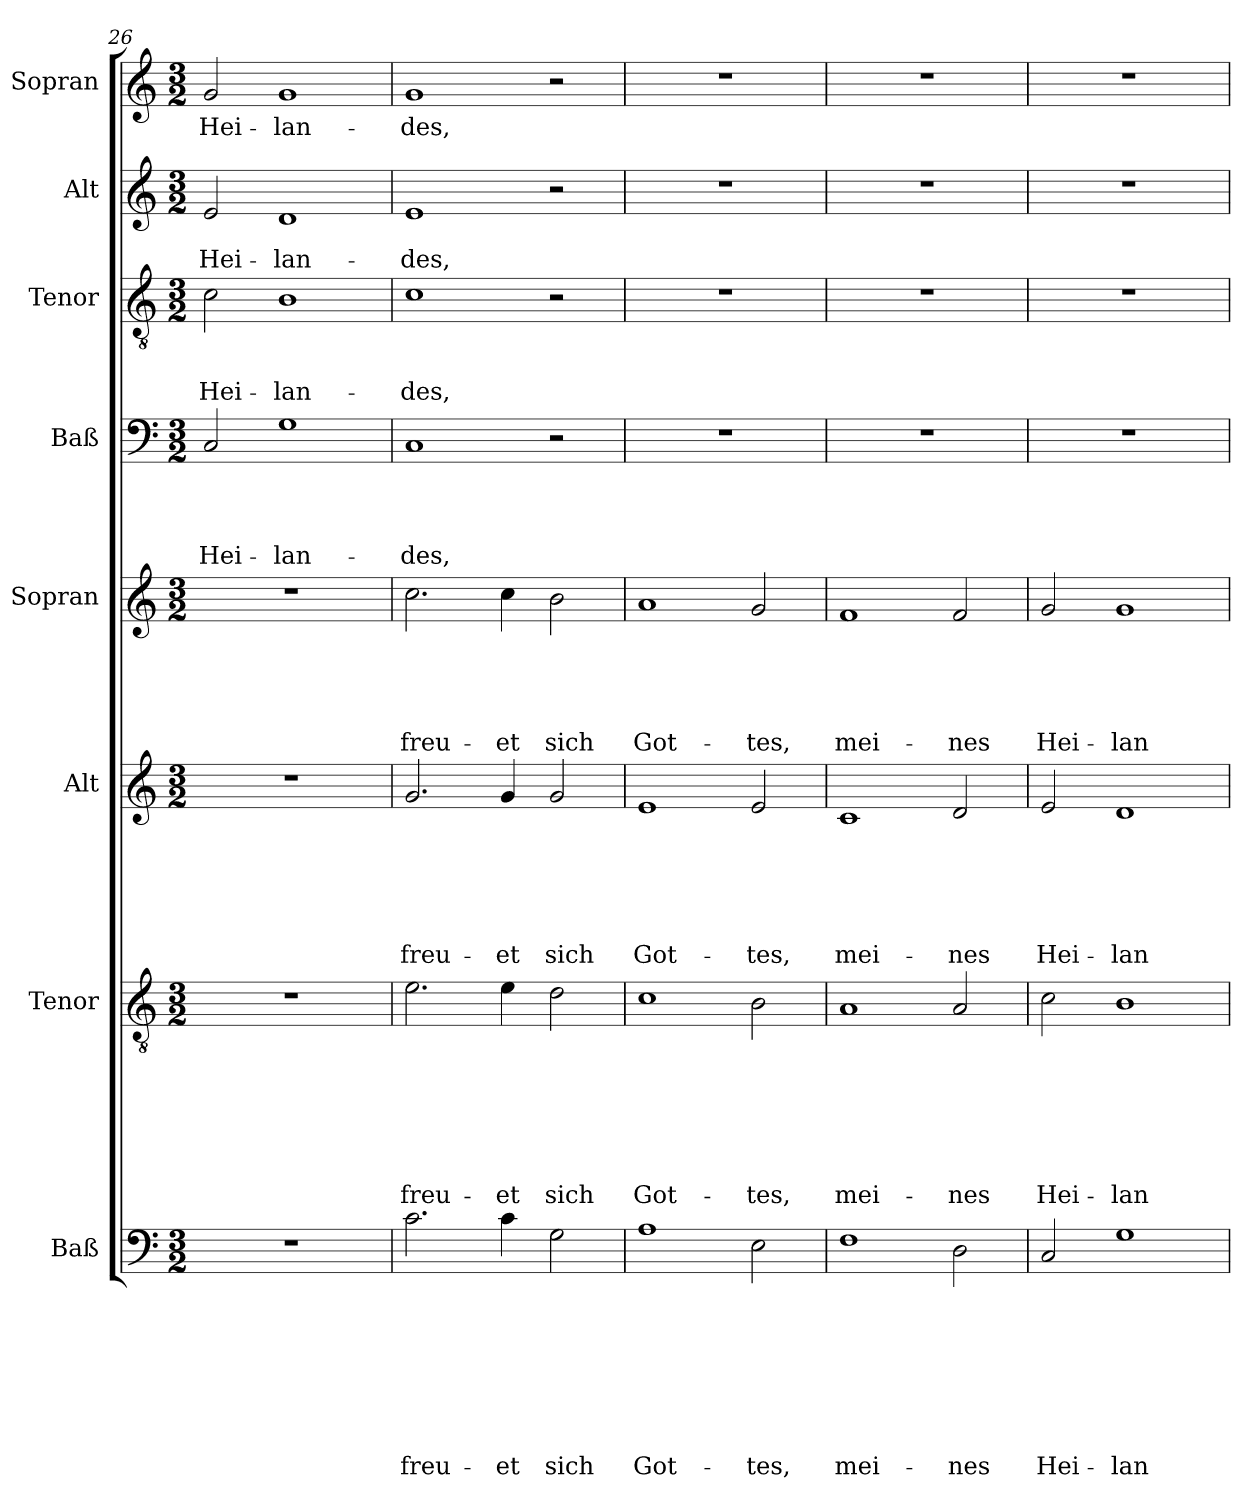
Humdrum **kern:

**kern	**text	**text	**text	**text	**text	**text	**text	**text	**kern	**text	**text	**text	**text	**text	**text	**text	**kern	**text	**text	**text	**text	**text	**text	**kern	**text	**text	**text	**text	**text	**kern	**text	**text	**text	**text	**kern	**text	**text	**text	**kern	**text	**text	**kern	**text
*part8	*part8	*part8	*part8	*part8	*part8	*part8	*part8	*part8	*part7	*part7	*part7	*part7	*part7	*part7	*part7	*part7	*part6	*part6	*part6	*part6	*part6	*part6	*part6	*part5	*part5	*part5	*part5	*part5	*part5	*part4	*part4	*part4	*part4	*part4	*part3	*part3	*part3	*part3	*part2	*part2	*part2	*part1	*part1
*staff8	*staff8	*staff8	*staff8	*staff8	*staff8	*staff8	*staff8	*staff8	*staff7	*staff7	*staff7	*staff7	*staff7	*staff7	*staff7	*staff7	*staff6	*staff6	*staff6	*staff6	*staff6	*staff6	*staff6	*staff5	*staff5	*staff5	*staff5	*staff5	*staff5	*staff4	*staff4	*staff4	*staff4	*staff4	*staff3	*staff3	*staff3	*staff3	*staff2	*staff2	*staff2	*staff1	*staff1
*I"Baß	*	*	*	*	*	*	*	*	*I"Tenor	*	*	*	*	*	*	*	*I"Alt	*	*	*	*	*	*	*I"Sopran	*	*	*	*	*	*I"Baß	*	*	*	*	*I"Tenor	*	*	*	*I"Alt	*	*	*I"Sopran	*
*clefF4	*	*	*	*	*	*	*	*	*clefGv2	*	*	*	*	*	*	*	*clefG2	*	*	*	*	*	*	*clefG2	*	*	*	*	*	*clefF4	*	*	*	*	*clefGv2	*	*	*	*clefG2	*	*	*clefG2	*
*k[]	*	*	*	*	*	*	*	*	*k[]	*	*	*	*	*	*	*	*k[]	*	*	*	*	*	*	*k[]	*	*	*	*	*	*k[]	*	*	*	*	*k[]	*	*	*	*k[]	*	*	*k[]	*
*C:	*	*	*	*	*	*	*	*	*C:	*	*	*	*	*	*	*	*C:	*	*	*	*	*	*	*C:	*	*	*	*	*	*C:	*	*	*	*	*C:	*	*	*	*C:	*	*	*C:	*
*M3/2	*	*	*	*	*	*	*	*	*M3/2	*	*	*	*	*	*	*	*M3/2	*	*	*	*	*	*	*M3/2	*	*	*	*	*	*M3/2	*	*	*	*	*M3/2	*	*	*	*M3/2	*	*	*M3/2	*
=26	=26	=26	=26	=26	=26	=26	=26	=26	=26	=26	=26	=26	=26	=26	=26	=26	=26	=26	=26	=26	=26	=26	=26	=26	=26	=26	=26	=26	=26	=26	=26	=26	=26	=26	=26	=26	=26	=26	=26	=26	=26	=26	=26
1.r	.	.	.	.	.	.	.	.	1.r	.	.	.	.	.	.	.	1.r	.	.	.	.	.	.	1.r	.	.	.	.	.	2C/	.	.	.	Hei-	2c\	.	.	Hei-	2e/	.	Hei-	2g/	Hei-
.	.	.	.	.	.	.	.	.	.	.	.	.	.	.	.	.	.	.	.	.	.	.	.	.	.	.	.	.	.	1G	.	.	.	-lan-	1B	.	.	-lan-	1d	.	-lan-	1g	-lan-
=27	=27	=27	=27	=27	=27	=27	=27	=27	=27	=27	=27	=27	=27	=27	=27	=27	=27	=27	=27	=27	=27	=27	=27	=27	=27	=27	=27	=27	=27	=27	=27	=27	=27	=27	=27	=27	=27	=27	=27	=27	=27	=27	=27
2.c\	.	.	.	.	.	.	.	freu-	2.e\	.	.	.	.	.	.	freu-	2.g/	.	.	.	.	.	freu-	2.cc\	.	.	.	.	freu-	1C	.	.	.	-des,	1c	.	.	-des,	1e	.	-des,	1g	-des,
4c\	.	.	.	.	.	.	.	-et	4e\	.	.	.	.	.	.	-et	4g/	.	.	.	.	.	-et	4cc\	.	.	.	.	-et	.	.	.	.	.	.	.	.	.	.	.	.	.	.
2G\	.	.	.	.	.	.	.	sich	2d\	.	.	.	.	.	.	sich	2g/	.	.	.	.	.	sich	2b\	.	.	.	.	sich	2r	.	.	.	.	2r	.	.	.	2r	.	.	2r	.
=28	=28	=28	=28	=28	=28	=28	=28	=28	=28	=28	=28	=28	=28	=28	=28	=28	=28	=28	=28	=28	=28	=28	=28	=28	=28	=28	=28	=28	=28	=28	=28	=28	=28	=28	=28	=28	=28	=28	=28	=28	=28	=28	=28
1A	.	.	.	.	.	.	.	Got-	1c	.	.	.	.	.	.	Got-	1e	.	.	.	.	.	Got-	1a	.	.	.	.	Got-	1.r	.	.	.	.	1.r	.	.	.	1.r	.	.	1.r	.
2E\	.	.	.	.	.	.	.	-tes,	2B\	.	.	.	.	.	.	-tes,	2e/	.	.	.	.	.	-tes,	2g/	.	.	.	.	-tes,	.	.	.	.	.	.	.	.	.	.	.	.	.	.
=29	=29	=29	=29	=29	=29	=29	=29	=29	=29	=29	=29	=29	=29	=29	=29	=29	=29	=29	=29	=29	=29	=29	=29	=29	=29	=29	=29	=29	=29	=29	=29	=29	=29	=29	=29	=29	=29	=29	=29	=29	=29	=29	=29
1F	.	.	.	.	.	.	.	mei-	1A	.	.	.	.	.	.	mei-	1c	.	.	.	.	.	mei-	1f	.	.	.	.	mei-	1.r	.	.	.	.	1.r	.	.	.	1.r	.	.	1.r	.
2D\	.	.	.	.	.	.	.	-nes	2A/	.	.	.	.	.	.	-nes	2d/	.	.	.	.	.	-nes	2f/	.	.	.	.	-nes	.	.	.	.	.	.	.	.	.	.	.	.	.	.
!!LO:LB:g=z
=30	=30	=30	=30	=30	=30	=30	=30	=30	=30	=30	=30	=30	=30	=30	=30	=30	=30	=30	=30	=30	=30	=30	=30	=30	=30	=30	=30	=30	=30	=30	=30	=30	=30	=30	=30	=30	=30	=30	=30	=30	=30	=30	=30
2C/	.	.	.	.	.	.	.	Hei-	2c\	.	.	.	.	.	.	Hei-	2e/	.	.	.	.	.	Hei-	2g/	.	.	.	.	Hei-	1.r	.	.	.	.	1.r	.	.	.	1.r	.	.	1.r	.
1G	.	.	.	.	.	.	.	-lan-	1B	.	.	.	.	.	.	-lan-	1d	.	.	.	.	.	-lan-	1g	.	.	.	.	-lan-	.	.	.	.	.	.	.	.	.	.	.	.	.	.
=	=	=	=	=	=	=	=	=	=	=	=	=	=	=	=	=	=	=	=	=	=	=	=	=	=	=	=	=	=	=	=	=	=	=	=	=	=	=	=	=	=	=	=
*-	*-	*-	*-	*-	*-	*-	*-	*-	*-	*-	*-	*-	*-	*-	*-	*-	*-	*-	*-	*-	*-	*-	*-	*-	*-	*-	*-	*-	*-	*-	*-	*-	*-	*-	*-	*-	*-	*-	*-	*-	*-	*-	*-
